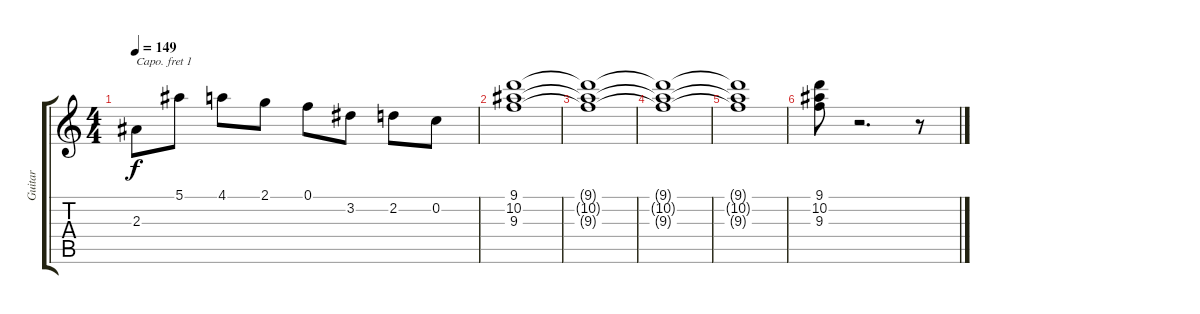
\track ("Guitar" "Guitar") {instrument electricguitarclean}
\staff {score tabs}
\capo 1
\tuning (E4 B3 G3 D3 A2 E2) {hide}
\ts (4 4)
\tempo 149
\clef g2
\ks c
2.3.8{dy f} 5.1.8 4.1.8 2.1.8 0.1.8 3.2.8 2.2.8 0.2.8 |
(9.1 10.2 9.3).1 |
(9.1{t} 10.2{t} 9.3{t}).1 |
(9.1{t} 10.2{t} 9.3{t}).1 |
(9.1{t} 10.2{t} 9.3{t}).1 |
(9.1 10.2 9.3).8 r.2{d} r.8
